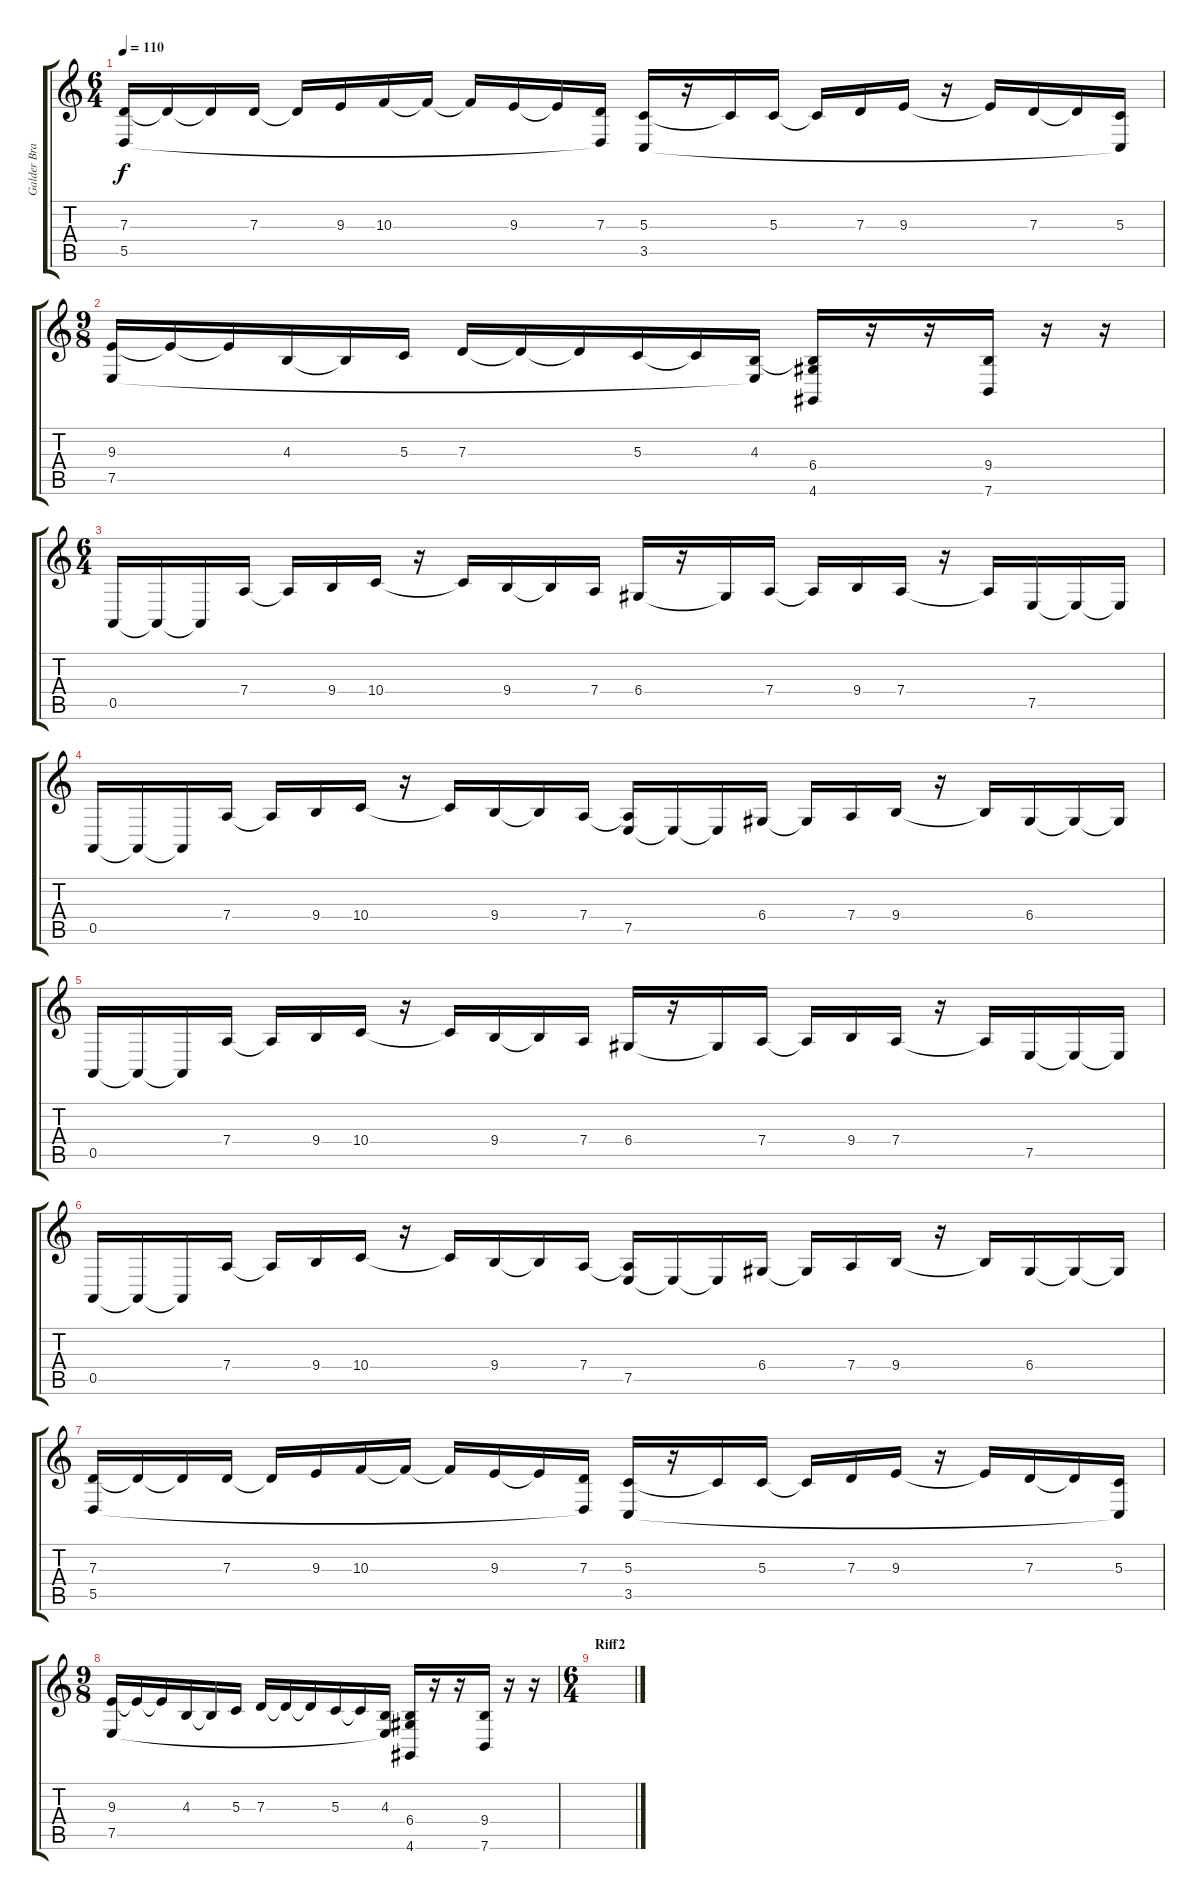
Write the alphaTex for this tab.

\track ("Galder Brass Section" "Galder Bra") {instrument brasssection}
\staff {score tabs}
\tuning (E4 B3 G3 D3 A2 E2) {hide}
\ts (6 4)
\tempo 110
\clef g2
\ks c
(7.3 5.5).16{dy f} 7.3{t}.16 7.3{t}.16 7.3.16 7.3{t}.16 9.3.16 10.3.16 10.3{t}.16 10.3{t}.16 9.3.16 9.3{t}.16 (7.3 5.5{t}).16 (5.3 3.5).16 r.16 5.3{t}.16 5.3.16 5.3{t}.16 7.3.16 9.3.16 r.16 9.3{t}.16 7.3.16 7.3{t}.16 (5.3 3.5{t}).16 |
\ts (9 8)
(9.3 7.5).16 9.3{t}.16 9.3{t}.16 4.3.16 4.3{t}.16 5.3.16 7.3.16 7.3{t}.16 7.3{t}.16 5.3.16 5.3{t}.16 (4.3 7.5{t}).16 (4.3{t} 6.4 4.6).16 r.16 r.16 (9.4 7.6).16 r.16 r.16 |
\ts (6 4)
0.5.16{instrument synthstrings1} 0.5{t}.16 0.5{t}.16 7.4.16 7.4{t}.16 9.4.16 10.4.16 r.16 10.4{t}.16 9.4.16 9.4{t}.16 7.4.16 6.4.16 r.16 6.4{t}.16 7.4.16 7.4{t}.16 9.4.16 7.4.16 r.16 7.4{t}.16 7.5.16 7.5{t}.16 7.5{t}.16 |
0.5.16 0.5{t}.16 0.5{t}.16 7.4.16 7.4{t}.16 9.4.16 10.4.16 r.16 10.4{t}.16 9.4.16 9.4{t}.16 7.4.16 (7.4{t} 7.5).16 7.5{t}.16 7.5{t}.16 6.4.16 6.4{t}.16 7.4.16 9.4.16 r.16 9.4{t}.16 6.4.16 6.4{t}.16 6.4{t}.16 |
0.5.16 0.5{t}.16 0.5{t}.16 7.4.16 7.4{t}.16 9.4.16 10.4.16 r.16 10.4{t}.16 9.4.16 9.4{t}.16 7.4.16 6.4.16 r.16 6.4{t}.16 7.4.16 7.4{t}.16 9.4.16 7.4.16 r.16 7.4{t}.16 7.5.16 7.5{t}.16 7.5{t}.16 |
0.5.16 0.5{t}.16 0.5{t}.16 7.4.16 7.4{t}.16 9.4.16 10.4.16 r.16 10.4{t}.16 9.4.16 9.4{t}.16 7.4.16 (7.4{t} 7.5).16 7.5{t}.16 7.5{t}.16 6.4.16 6.4{t}.16 7.4.16 9.4.16 r.16 9.4{t}.16 6.4.16 6.4{t}.16 6.4{t}.16 |
(7.3 5.5).16 7.3{t}.16 7.3{t}.16 7.3.16 7.3{t}.16 9.3.16 10.3.16 10.3{t}.16 10.3{t}.16 9.3.16 9.3{t}.16 (7.3 5.5{t}).16 (5.3 3.5).16 r.16 5.3{t}.16 5.3.16 5.3{t}.16 7.3.16 9.3.16 r.16 9.3{t}.16 7.3.16 7.3{t}.16 (5.3 3.5{t}).16 |
\ts (9 8)
(9.3 7.5).16 9.3{t}.16 9.3{t}.16 4.3.16 4.3{t}.16 5.3.16 7.3.16 7.3{t}.16 7.3{t}.16 5.3.16 5.3{t}.16 (4.3 7.5{t}).16 (4.3{t} 6.4 4.6).16 r.16 r.16 (9.4 7.6).16 r.16 r.16 |
\ts (6 4)
\section ("" "Riff2")
